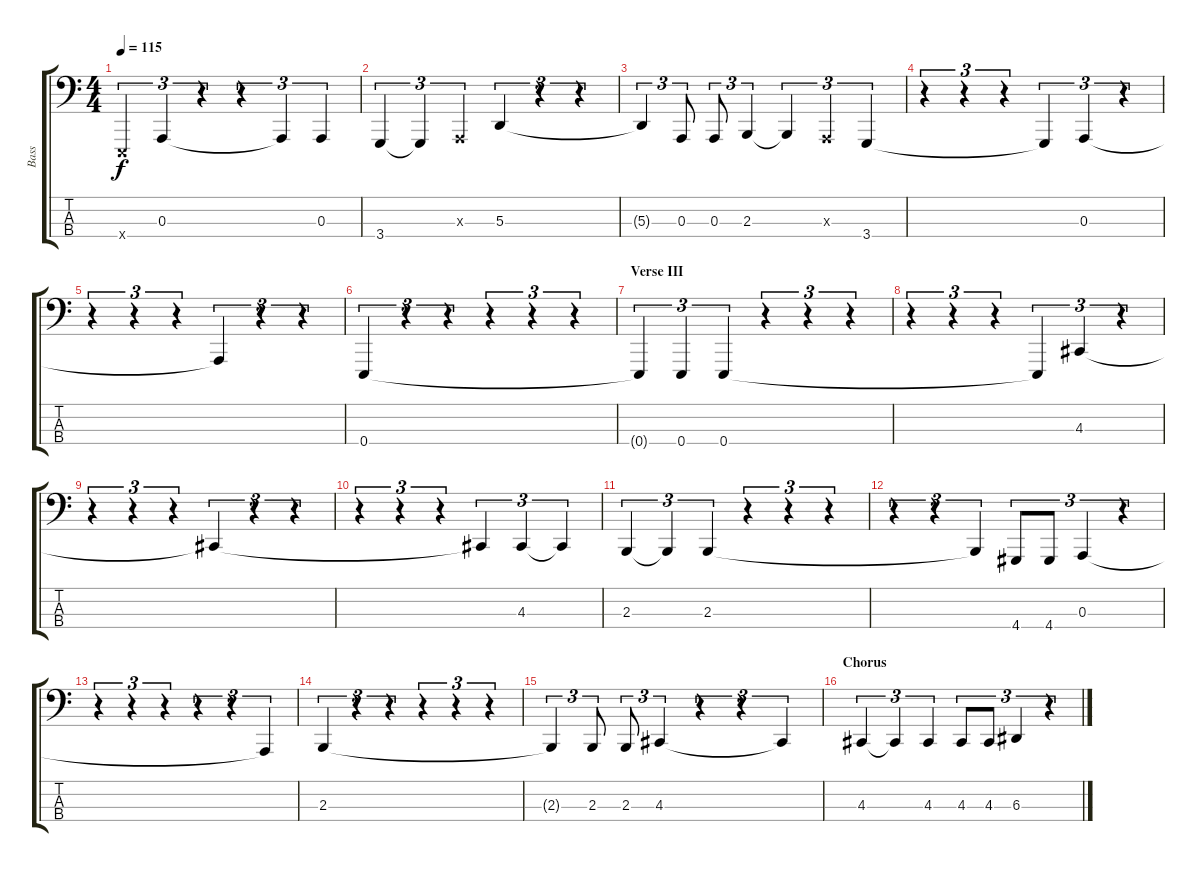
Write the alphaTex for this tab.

\track ("Bass" "Bass") {instrument synthbrass1}
\staff {score tabs}
\tuning (G2 D2 A1 E1) {hide}
\ts (4 4)
\tempo 115
\clef f4
\ks c
0.4{x}.4{tu (3 2) dy f} 0.3.4{tu (3 2)} r.4{tu (3 2)} r.4{tu (3 2)} 0.3{t}.4{tu (3 2)} 0.3.4{tu (3 2)} |
3.4.4{tu (3 2)} 3.4{t}.4{tu (3 2)} 0.3{x}.4{tu (3 2)} 5.3.4{tu (3 2)} r.4{tu (3 2)} r.4{tu (3 2)} |
5.3{t}.4{tu (3 2)} 0.3.8{tu (3 2)} 0.3.8{tu (3 2)} 2.3.4{tu (3 2)} 2.3{t}.4{tu (3 2)} 0.3{x}.4{tu (3 2)} 3.4.4{tu (3 2)} |
r.4{tu (3 2)} r.4{tu (3 2)} r.4{tu (3 2)} 3.4{t}.4{tu (3 2)} 0.3.4{tu (3 2)} r.4{tu (3 2)} |
r.4{tu (3 2)} r.4{tu (3 2)} r.4{tu (3 2)} 0.3{t}.4{tu (3 2)} r.4{tu (3 2)} r.4{tu (3 2)} |
0.4.4{tu (3 2)} r.4{tu (3 2)} r.4{tu (3 2)} r.4{tu (3 2)} r.4{tu (3 2)} r.4{tu (3 2)} |
\section ("" "Verse III")
0.4{t}.4{tu (3 2)} 0.4.4{tu (3 2)} 0.4.4{tu (3 2)} r.4{tu (3 2)} r.4{tu (3 2)} r.4{tu (3 2)} |
r.4{tu (3 2)} r.4{tu (3 2)} r.4{tu (3 2)} 0.4{t}.4{tu (3 2)} 4.3.4{tu (3 2)} r.4{tu (3 2)} |
r.4{tu (3 2)} r.4{tu (3 2)} r.4{tu (3 2)} 4.3{t}.4{tu (3 2)} r.4{tu (3 2)} r.4{tu (3 2)} |
r.4{tu (3 2)} r.4{tu (3 2)} r.4{tu (3 2)} 4.3{t}.4{tu (3 2)} 4.3.4{tu (3 2)} 4.3{t}.4{tu (3 2)} |
2.3.4{tu (3 2)} 2.3{t}.4{tu (3 2)} 2.3.4{tu (3 2)} r.4{tu (3 2)} r.4{tu (3 2)} r.4{tu (3 2)} |
r.4{tu (3 2)} r.4{tu (3 2)} 2.3{t}.4{tu (3 2)} 4.4.8{tu (3 2)} 4.4.8{tu (3 2)} 0.3.4{tu (3 2)} r.4{tu (3 2)} |
r.4{tu (3 2)} r.4{tu (3 2)} r.4{tu (3 2)} r.4{tu (3 2)} r.4{tu (3 2)} 0.3{t}.4{tu (3 2)} |
2.3.4{tu (3 2)} r.4{tu (3 2)} r.4{tu (3 2)} r.4{tu (3 2)} r.4{tu (3 2)} r.4{tu (3 2)} |
2.3{t}.4{tu (3 2)} 2.3.8{tu (3 2)} 2.3.8{tu (3 2)} 4.3.4{tu (3 2)} r.4{tu (3 2)} r.4{tu (3 2)} 4.3{t}.4{tu (3 2)} |
\section ("" "Chorus")
4.3.4{tu (3 2)} 4.3{t}.4{tu (3 2)} 4.3.4{tu (3 2)} 4.3.8{tu (3 2)} 4.3.8{tu (3 2)} 6.3.4{tu (3 2)} r.4{tu (3 2)}
